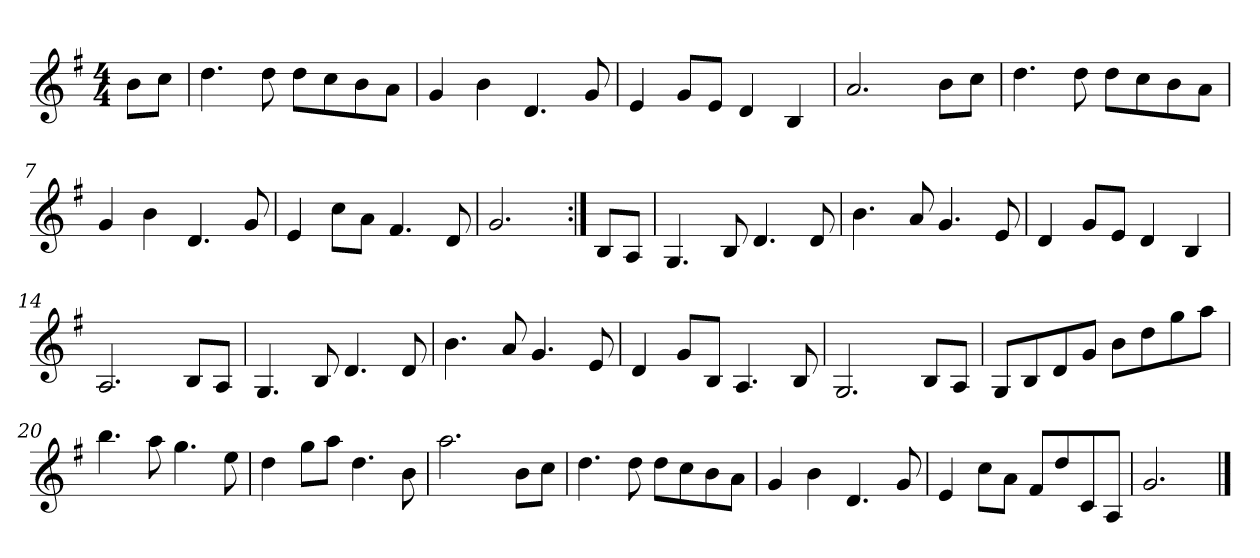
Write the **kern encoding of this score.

**kern
*part1
*staff1
*clefG2
*k[f#]
*G:
*M4/4
=1
8b\L
8cc\J
=2
4.dd\
8dd\
8dd\L
8cc\
8b\
8a\J
=3
4g/
4b\
4.d/
8g/
=4
4e/
8g/L
8e/J
4d/
4B/
=5
2.a/
8b\L
8cc\J
=6
4.dd\
8dd\
8dd\L
8cc\
8b\
8a\J
=7
4g/
4b\
4.d/
8g/
=8
4e/
8cc\L
8a\J
4.f#/
8d/
=9
2.g/
!!LO:LB:g=z
=10:|!
8B/L
8A/J
=11
4.G/
8B/
4.d/
8d/
=12
4.b\
8a/
4.g/
8e/
=13
4d/
8g/L
8e/J
4d/
4B/
=14
2.A/
8B/L
8A/J
=15
4.G/
8B/
4.d/
8d/
=16
4.b\
8a/
4.g/
8e/
=17
4d/
8g/L
8B/J
4.A/
8B/
!!LO:LB:g=z
=18
2.G/
8B/L
8A/J
=19
8G/L
8B/
8d/
8g/J
8b\L
8dd\
8gg\
8aa\J
=20
4.bb\
8aa\
4.gg\
8ee\
=21
4dd\
8gg\L
8aa\J
4.dd\
8b\
=22
2.aa\
8b\L
8cc\J
=23
4.dd\
8dd\
8dd\L
8cc\
8b\
8a\J
=24
4g/
4b\
4.d/
8g/
!!LO:LB:g=z
=25
4e/
8cc\L
8a\J
8f#/L
8dd/
8c/
8A/J
=26
2.g/
==
*-
